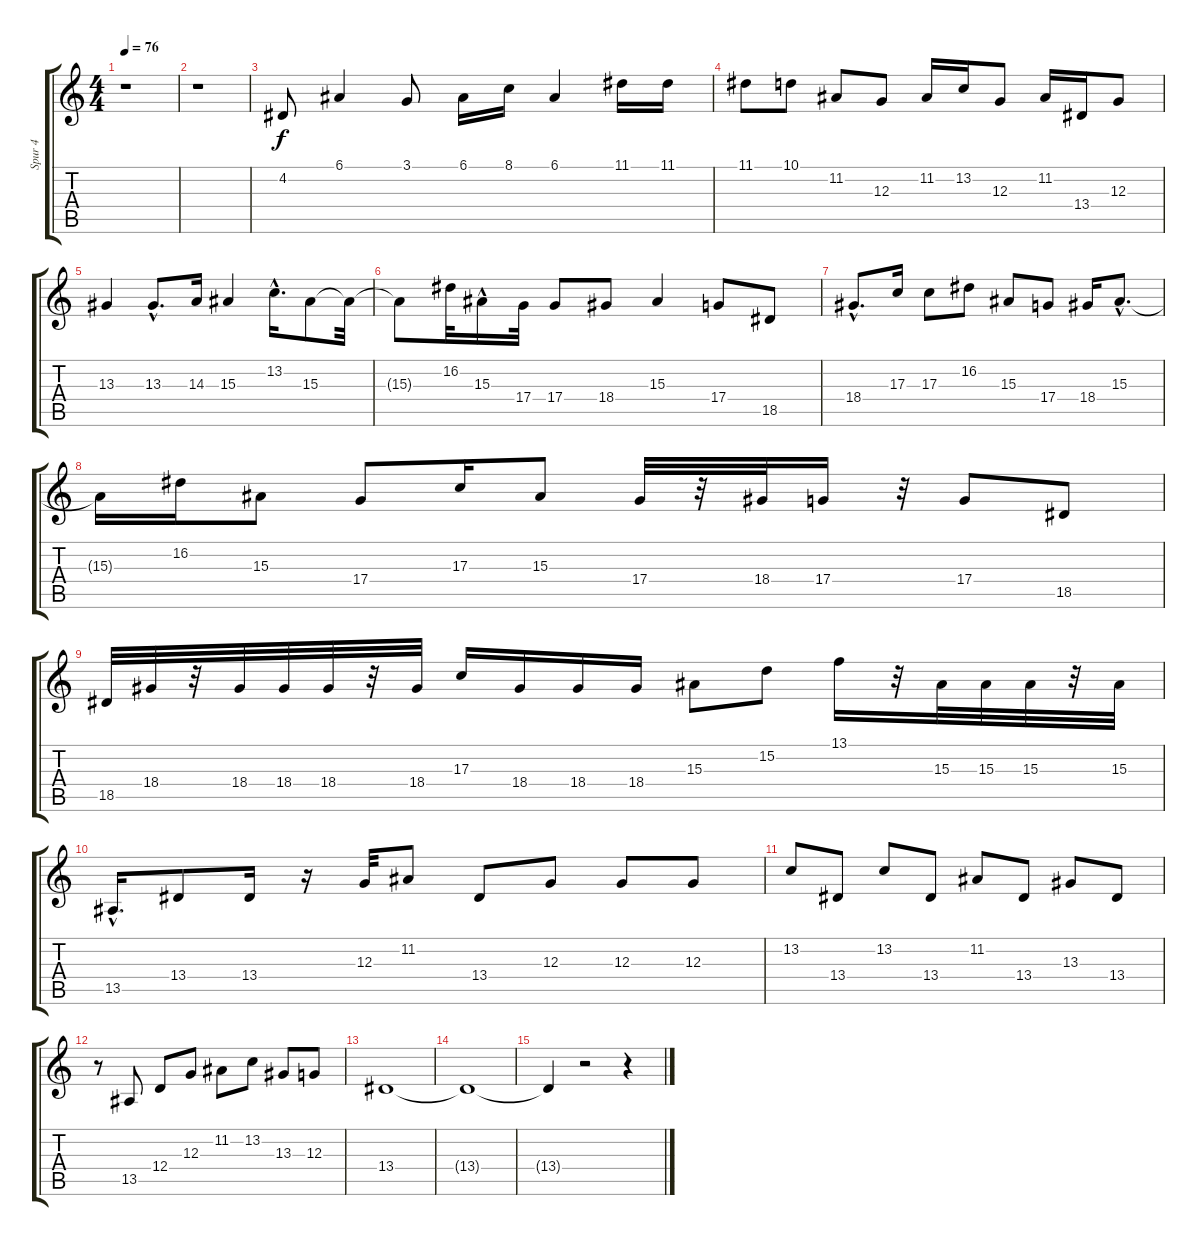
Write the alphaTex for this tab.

\track ("Spur 4" "Spur 4") {instrument violin}
\staff {score tabs}
\tuning (E4 B3 G3 D3 A2 E2) {hide}
\ts (4 4)
\tempo 76
\clef g2
\ks c
r.1{dy f} |
r.1 |
4.2.8{volume 11} 6.1.4{volume 11} 3.1.8{volume 12} 6.1.16{volume 12} 8.1.16{volume 12} 6.1.4 11.1.16 11.1.16 |
11.1.8 10.1.8 11.2.8 12.3.8 11.2.16{volume 12} 13.2.16 12.3.8 11.2.16{volume 13} 13.4.16 12.3.8 |
13.3.4{volume 13} 13.3{hac}.8{d volume 13} 14.3.16{volume 13} 15.3.4 13.2{hac}.16{d volume 13} 15.3.8 15.3{t}.32 |
15.3{t}.8 16.2.32{volume 13} 15.3{hac}.16 17.4.32{volume 13} 17.4.8 18.4.8 15.3.4{volume 14} 17.4.8{volume 14} 18.5.8 |
18.4{hac}.8{d volume 14} 17.3.16 17.3.8{volume 14} 16.2.8 15.3.8{volume 14} 17.4.8 18.4.16{volume 14} 15.3{hac}.8{d} |
15.3{t}.16 16.2.16 15.3.8 17.4.8 17.3.16 15.3.8 17.4.32 r.32 18.4.32 17.4.16 r.32 17.4.8 18.5.8 |
18.5.32 18.4.32 r.32 18.4.32 18.4.32 18.4.32 r.32 18.4.32 17.3.16 18.4.16 18.4.16 18.4.16 15.3.8 15.2.8 13.1.16 r.32 15.3.32 15.3.32 15.3.32 r.32 15.3.32 |
13.5{hac}.16{d} 13.4.8 13.4.16 r.16 12.3.32 11.2.8 13.4.8 12.3.8 12.3.8 12.3.8 |
13.2.8 13.4.8 13.2.8 13.4.8 11.2.8 13.4.8 13.3.8 13.4.8 |
r.8 13.5.8 12.4.8 12.3.8 11.2.8 13.2.8 13.3.8{volume 14} 12.3.8{volume 14} |
13.4.1{volume 13} |
13.4{t}.1 |
13.4{t}.4 r.2 r.4
